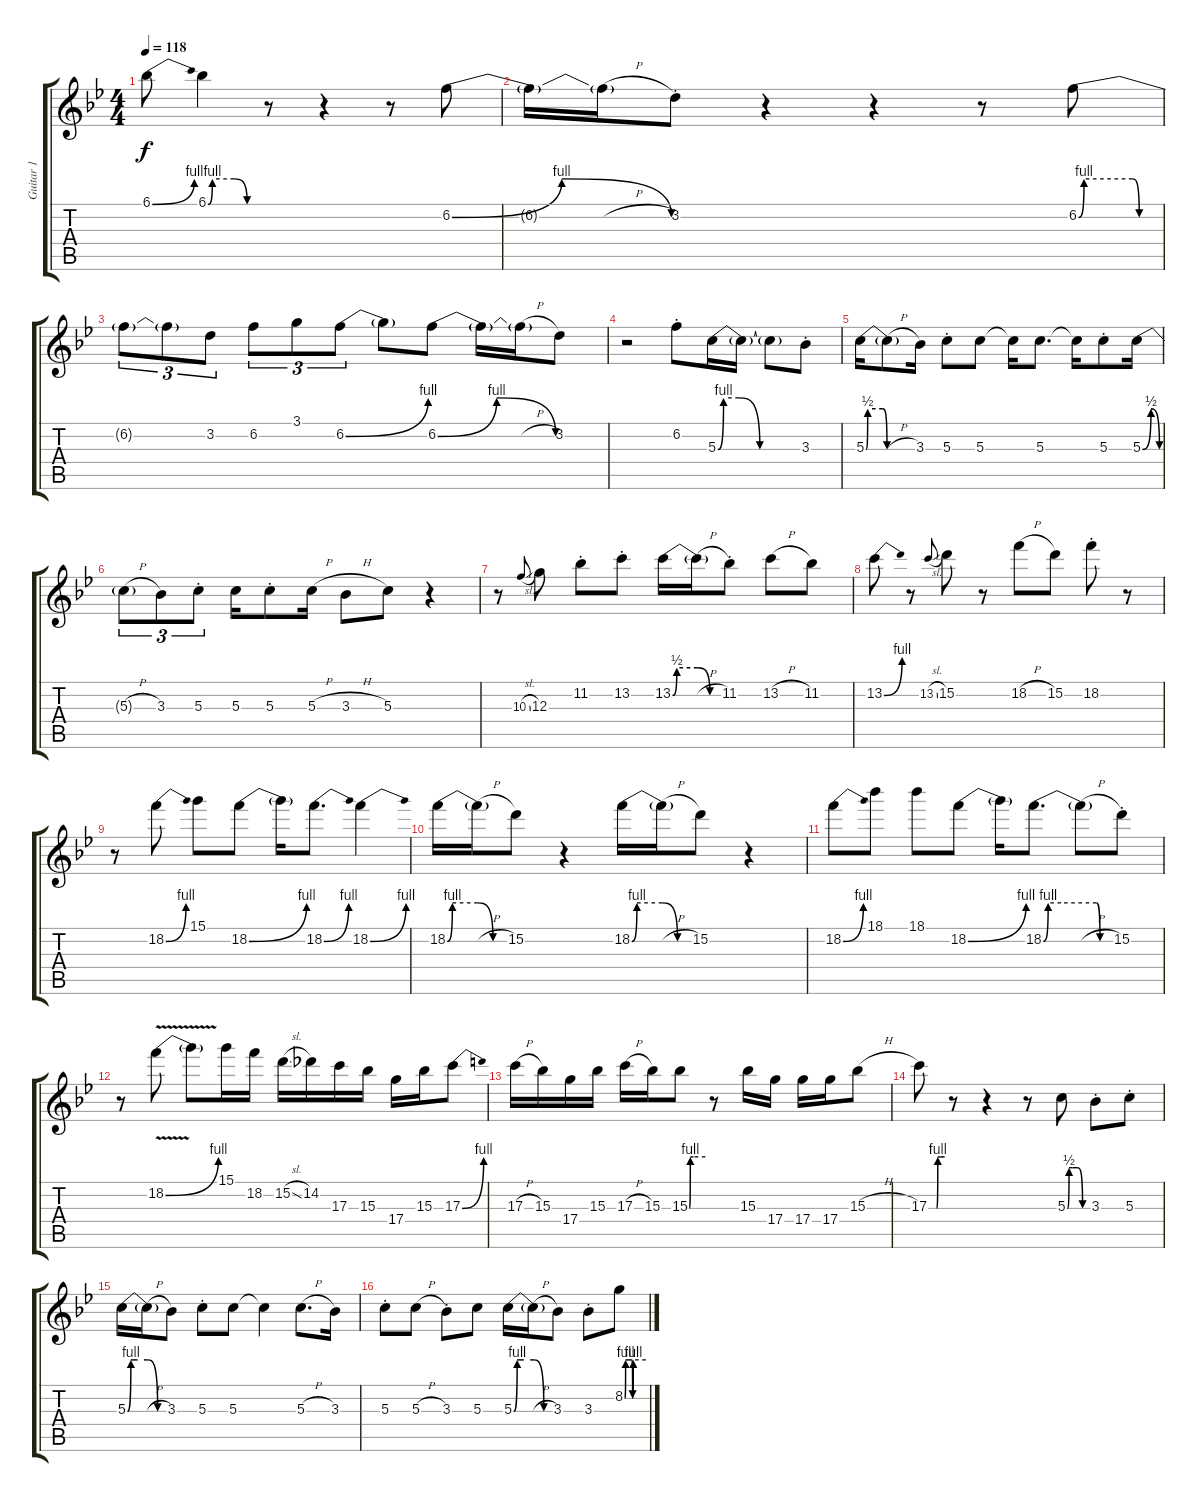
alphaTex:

\track ("Guitar 1" "Guitar 1") {instrument overdrivenguitar}
\staff {score tabs}
\tuning (E4 B3 G3 D3 A2 E2) {hide}
\ts (4 4)
\tempo 118
\clef g2
\ks bb
6.1{be (bend 0 0 60 4)}.8{dy f} 6.1{be (custom 0 0 5 4 30 4 45 0 60 0)}.4 r.8 r.4 r.8 6.2{be (bendrelease 0 0 5 4 45 4 60 0)}.8 |
6.2{t}.16 6.2{h t}.16 3.2{st}.8 r.4 r.4 r.8 6.2{be (custom 0 0 4 4 40 4 45 0 60 0)}.8 |
6.2{t}.8{tu (3 2)} 6.2{t}.8{tu (3 2)} 3.2.8{tu (3 2)} 6.2.8{tu (3 2)} 3.1.8{tu (3 2)} 6.2{be (bend 0 0 60 4)}.8{tu (3 2)} 6.2{t}.8 6.2{be (bendrelease 0 0 5 4 45 4 60 0)}.8 6.2{t}.16 6.2{h t}.16 3.2.8 |
r.2 6.2{st}.8 5.3{be (custom 0 0 4 4 15 4 30 0 60 0)}.16 5.3{t}.16 5.3{t}.8 3.3{st}.8 |
5.3{be (custom 0 0 2 2 20 2 25 0 60 0)}.16 5.3{h t}.8 3.3.16 5.3{st}.8 5.3.8 5.3{t}.16 5.3.8{d} 5.3{t}.16 5.3{st}.8 5.3{be (bendrelease 0 0 5 2 30 2 60 0)}.16 |
5.3{h t}.8{tu (3 2)} 3.3.8{tu (3 2)} 5.3{st}.8{tu (3 2)} 5.3.16 5.3{st}.8 5.3{h}.16 3.3{h}.8 5.3.8 r.4 |
r.8 10.3{sl}.8{gr onbeat} 12.3.8 11.2{st}.8 13.2{st}.8 13.2{be (custom 0 0 5 2 30 2 45 0 60 0)}.16 13.2{h t}.16 11.2{st}.8 13.2{h}.8 11.2.8 |
13.2{be (bend 0 0 60 4)}.8 r.8 13.2{sl}.8{gr onbeat} 15.2.8 r.8 18.2{h}.8 15.2.8 18.2{st}.8 r.8 |
r.8 18.2{be (bend 0 0 60 4)}.8 15.1.8 18.2{be (bend 0 0 60 4)}.8 18.2{t}.16 18.2{be (bend 0 0 60 4)}.8{d} 18.2{be (bend 0 0 60 4)}.4 |
18.2{be (custom 0 0 5 4 30 4 45 0 60 0)}.16 18.2{h t}.16 15.2.8 r.4 18.2{be (custom 0 0 5 4 30 4 45 0 60 0)}.16 18.2{h t}.16 15.2.8 r.4 |
18.2{be (bend 0 0 60 4)}.8 18.1.8 18.1.8 18.2{be (bend 0 0 60 4)}.8 18.2{t}.16 18.2{be (custom 0 0 4 4 15 4 45 4 48 0 60 0)}.8{d} 18.2{h t}.8 15.2{st}.8 |
r.8 18.2{be (bend 0 0 60 4) v}.8 18.2{t}.8 15.1.16 18.2.16 15.2{sl}.16 14.2.16 17.3.16 15.3.16 17.4.16 15.3.16 17.3{be (bend 0 0 60 4)}.8 |
17.3{h}.16 15.3.16 17.4.16 15.3.16 17.3{h}.16 15.3.16 15.3{be (custom 0 0 3 4 5 4 15 4 60 4)}.8 r.8 15.3.16 17.4.16 17.4.16 17.4.16 15.3{h}.8 |
17.3{be (custom 0 0 30 0 34 4 45 4 60 4)}.8 r.8 r.4 r.8 5.3{be (custom 0 0 5 2 15 2 30 2 45 0 60 0)}.8 3.3{st}.8 5.3{st}.8 |
5.3{be (custom 0 0 5 4 15 4 30 4 45 0 60 0)}.16 5.3{h t}.16 3.3.8 5.3{st}.8 5.3.8 5.3{t}.4 5.3{h}.8{d} 3.3.16 |
5.3{st}.8 5.3{h}.8 3.3{st}.8 5.3.8 5.3{be (custom 0 0 5 4 15 4 30 4 45 0 60 0)}.16 5.3{h t}.16 3.3.8 3.3{st}.8 8.2{be (custom 0 0 2 4 20 4 22 0 24 4 60 4)}.8
